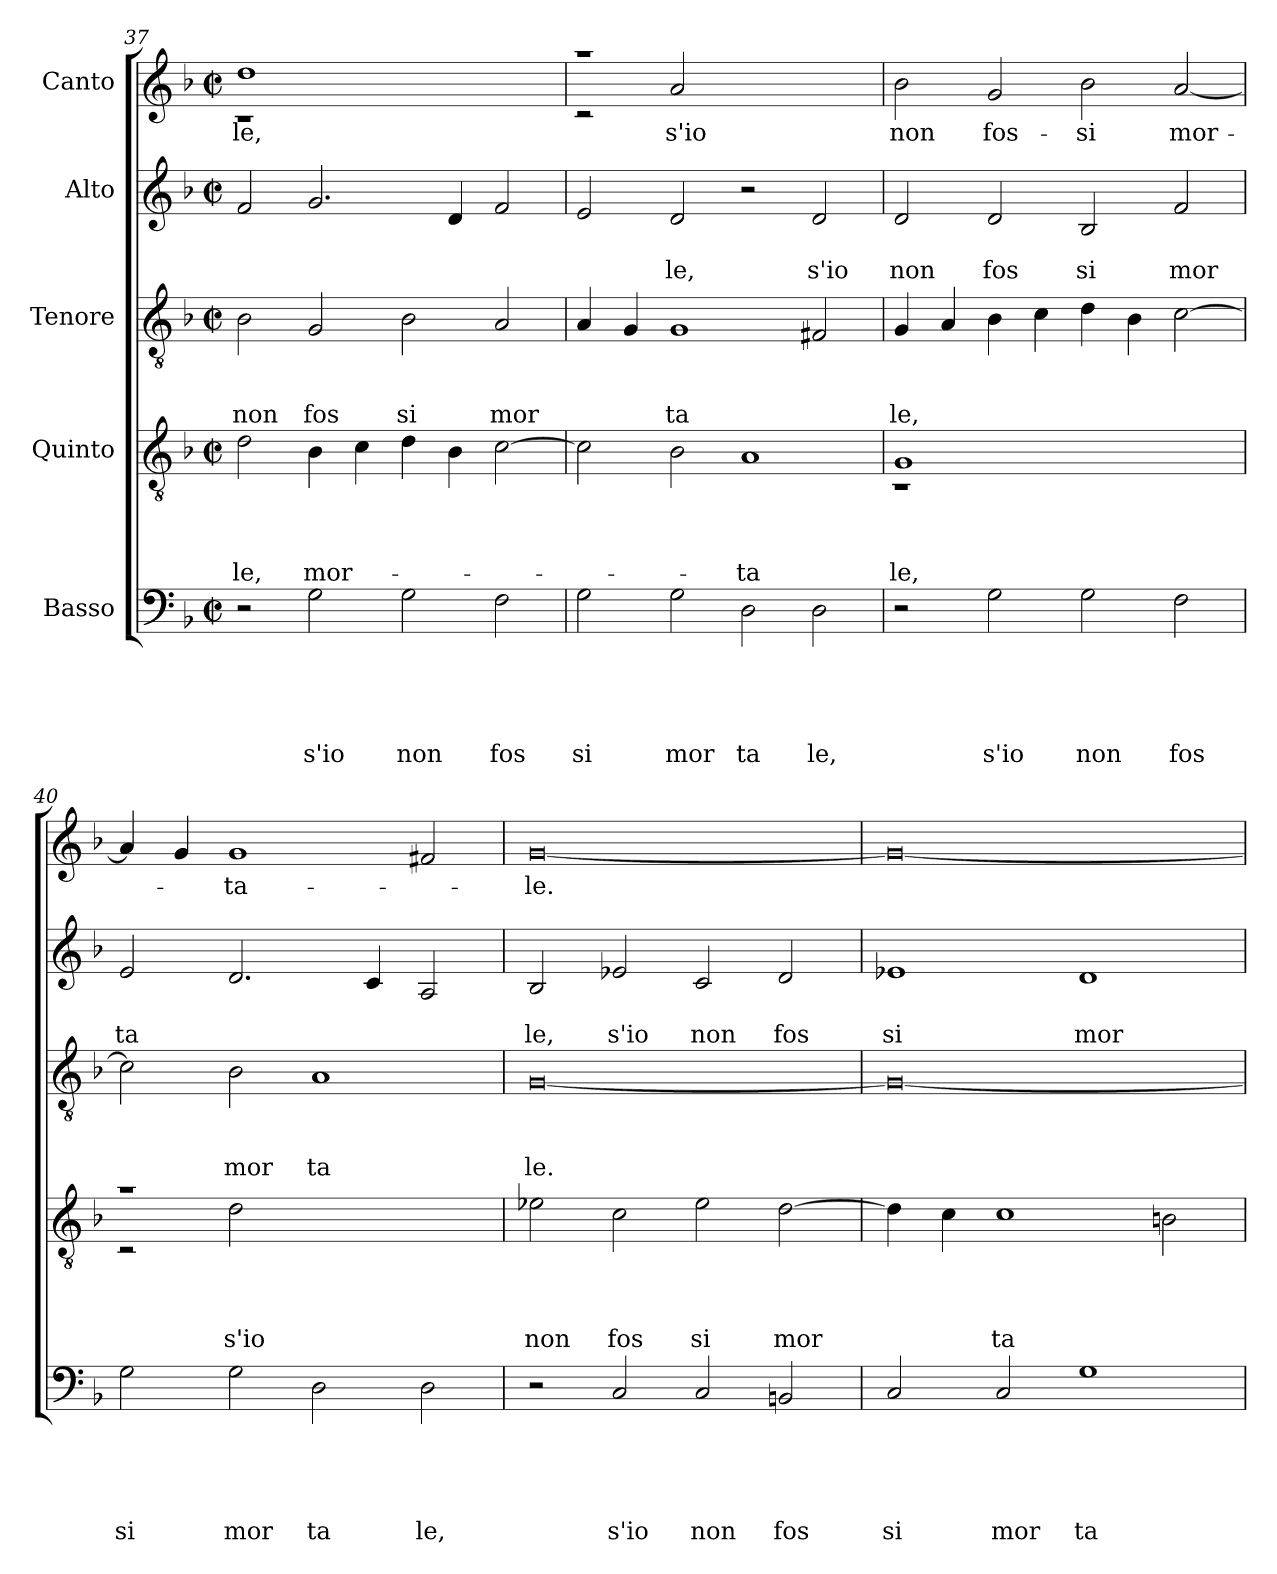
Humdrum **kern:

**kern	**text	**text	**text	**text	**text	**kern	**text	**text	**text	**text	**kern	**text	**text	**text	**kern	**text	**text	**kern	**text
*part5	*part5	*part5	*part5	*part5	*part5	*part4	*part4	*part4	*part4	*part4	*part3	*part3	*part3	*part3	*part2	*part2	*part2	*part1	*part1
*staff5	*staff5	*staff5	*staff5	*staff5	*staff5	*staff4	*staff4	*staff4	*staff4	*staff4	*staff3	*staff3	*staff3	*staff3	*staff2	*staff2	*staff2	*staff1	*staff1
*I"Basso	*	*	*	*	*	*I"Quinto	*	*	*	*	*I"Tenore	*	*	*	*I"Alto	*	*	*I"Canto	*
*clefF4	*	*	*	*	*	*clefGv2	*	*	*	*	*clefGv2	*	*	*	*clefG2	*	*	*clefG2	*
*k[b-]	*	*	*	*	*	*k[b-]	*	*	*	*	*k[b-]	*	*	*	*k[b-]	*	*	*k[b-]	*
*F:	*	*	*	*	*	*F:	*	*	*	*	*F:	*	*	*	*F:	*	*	*F:	*
*M2/2	*	*	*	*	*	*M2/2	*	*	*	*	*M2/2	*	*	*	*M2/2	*	*	*M2/2	*
*met(c|)	*	*	*	*	*	*met(c|)	*	*	*	*	*met(c|)	*	*	*	*met(c|)	*	*	*met(c|)	*
=37	=37	=37	=37	=37	=37	=37	=37	=37	=37	=37	=37	=37	=37	=37	=37	=37	=37	=37	=37
*	*	*	*	*	*	*	*	*	*	*	*	*	*	*	*	*	*	*^	*
!	!	!	!	!	!	!	!	!	!	!LO:LY:b	!	!	!	!LO:LY:b	!	!	!	!	!LO:N:vis=1	!LO:LY:b
2r	.	.	.	.	.	2d\	.	.	.	-le,	2B-\	.	.	non	2f/	.	.	1dd	0rc	-le,
!	!	!	!	!	!LO:LY:b	!	!	!	!	!LO:LY:b	!	!	!	!LO:LY:b	!	!	!	!	!	!
2G\	.	.	.	.	s'io	4B-\	.	.	.	mor-	2G/	.	.	fos	2.g/	.	.	.	.	.
.	.	.	.	.	.	4c\	.	.	.	.	.	.	.	.	.	.	.	.	.	.
!	!	!	!	!	!LO:LY:b	!	!	!	!	!	!	!	!	!LO:LY:b	!	!	!	!	!	!
2G\	.	.	.	.	non	4d\	.	.	.	.	2B-\	.	.	si	.	.	.	1ryy	.	.
.	.	.	.	.	.	4B-\	.	.	.	.	.	.	.	.	4d/	.	.	.	.	.
!	!	!	!	!	!LO:LY:b	!	!	!	!	!	!	!	!	!LO:LY:b	!	!	!	!	!	!
2F\	.	.	.	.	fos	[>2c\	.	.	.	.	2A/	.	.	mor	2f/	.	.	.	.	.
!!LO:PB:g=z	!!
=38	=38	=38	=38	=38	=38	=38	=38	=38	=38	=38	=38	=38	=38	=38	=38	=38	=38	=38	=38	=38
!	!	!	!	!	!LO:LY:b	!	!	!	!	!	!	!	!	!	!	!	!	!	!	!
2G\	.	.	.	.	si	2c\]	.	.	.	.	4A/	.	.	.	2e/	.	.	1raa	2rc	.
.	.	.	.	.	.	.	.	.	.	.	4G/	.	.	.	.	.	.	.	.	.
!	!	!	!	!	!LO:LY:b	!	!	!	!	!	!	!	!	!LO:LY:b	!	!	!LO:LY:b	!	!	!LO:LY:b
2G\	.	.	.	.	mor	2B-\	.	.	.	.	1G	.	.	ta	2d/	.	le,	.	2a/	s'io
!	!	!	!	!	!LO:LY:b	!	!	!	!	!LO:LY:b	!	!	!	!	!	!	!	!	!	!
2D\	.	.	.	.	ta	1A	.	.	.	-ta	.	.	.	.	2r	.	.	1ryy	1ryy	.
!	!	!	!	!	!LO:LY:b	!	!	!	!	!	!	!	!	!	!	!	!LO:LY:b	!	!	!
2D\	.	.	.	.	le,	.	.	.	.	.	2F#/	.	.	.	2d/	.	s'io	.	.	.
*	*	*	*	*	*	*	*	*	*	*	*	*	*	*	*	*	*	*v	*v	*
=39	=39	=39	=39	=39	=39	=39	=39	=39	=39	=39	=39	=39	=39	=39	=39	=39	=39	=39	=39
*	*	*	*	*	*	*^	*	*	*	*	*	*	*	*	*	*	*	*	*
!	!	!	!	!	!	!	!LO:N:vis=1	!	!	!	!LO:LY:b	!	!	!	!LO:LY:b	!	!	!LO:LY:b	!	!LO:LY:b
2r	.	.	.	.	.	1G	0rC	.	.	.	le,	4G/	.	.	le,	2d/	.	non	2b-\	non
.	.	.	.	.	.	.	.	.	.	.	.	4A/	.	.	.	.	.	.	.	.
!	!	!	!	!	!LO:LY:b	!	!	!	!	!	!	!	!	!	!	!	!	!LO:LY:b	!	!LO:LY:b
2G\	.	.	.	.	s'io	.	.	.	.	.	.	4B-\	.	.	.	2d/	.	fos	2g/	fos-
.	.	.	.	.	.	.	.	.	.	.	.	4c\	.	.	.	.	.	.	.	.
!	!	!	!	!	!LO:LY:b	!	!	!	!	!	!	!	!	!	!	!	!	!LO:LY:b	!	!LO:LY:b
2G\	.	.	.	.	non	1ryy	.	.	.	.	.	4d\	.	.	.	2B-/	.	si	2b-\	-si
.	.	.	.	.	.	.	.	.	.	.	.	4B-\	.	.	.	.	.	.	.	.
!	!	!	!	!	!LO:LY:b	!	!	!	!	!	!	!	!	!	!	!	!	!LO:LY:b	!	!LO:LY:b
2F\	.	.	.	.	fos	.	.	.	.	.	.	[>2c\	.	.	.	2f/	.	mor	[<2a/	mor-
=40	=40	=40	=40	=40	=40	=40	=40	=40	=40	=40	=40	=40	=40	=40	=40	=40	=40	=40	=40	=40
!	!	!	!	!	!LO:LY:b	!	!	!	!	!	!	!	!	!	!	!	!	!LO:LY:b	!	!
2G\	.	.	.	.	si	1ra	2rC	.	.	.	.	2c\]	.	.	.	2e/	.	ta	4a/]	.
.	.	.	.	.	.	.	.	.	.	.	.	.	.	.	.	.	.	.	4g/	.
!	!	!	!	!	!LO:LY:b	!	!	!	!	!	!LO:LY:b	!	!	!	!LO:LY:b	!	!	!	!	!LO:LY:b
2G\	.	.	.	.	mor	.	2d\	.	.	.	s'io	2B-\	.	.	mor	2.d/	.	.	1g	-ta-
!	!	!	!	!	!LO:LY:b	!	!	!	!	!	!	!	!	!	!LO:LY:b	!	!	!	!	!
2D\	.	.	.	.	ta	1ryy	1ryy	.	.	.	.	1A	.	.	ta	.	.	.	.	.
.	.	.	.	.	.	.	.	.	.	.	.	.	.	.	.	4c/	.	.	.	.
!	!	!	!	!	!LO:LY:b	!	!	!	!	!	!	!	!	!	!	!	!	!	!	!
2D\	.	.	.	.	le,	.	.	.	.	.	.	.	.	.	.	2A/	.	.	2f#/	.
*	*	*	*	*	*	*v	*v	*	*	*	*	*	*	*	*	*	*	*	*	*
=41	=41	=41	=41	=41	=41	=41	=41	=41	=41	=41	=41	=41	=41	=41	=41	=41	=41	=41	=41
!	!	!	!	!	!	!	!	!	!	!LO:LY:b	!	!	!	!LO:LY:b	!	!	!LO:LY:b	!	!LO:LY:b
2r	.	.	.	.	.	2e-X\	.	.	.	non	[<0G	.	.	le.	2B-/	.	le,	[<0g	-le.
!	!	!	!	!	!LO:LY:b	!	!	!	!	!LO:LY:b	!	!	!	!	!	!	!LO:LY:b	!	!
2C/	.	.	.	.	s'io	2c\	.	.	.	fos	.	.	.	.	2e-X/	.	s'io	.	.
!	!	!	!	!	!LO:LY:b	!	!	!	!	!LO:LY:b	!	!	!	!	!	!	!LO:LY:b	!	!
2C/	.	.	.	.	non	2e-\	.	.	.	si	.	.	.	.	2c/	.	non	.	.
!	!	!	!	!	!LO:LY:b	!	!	!	!	!LO:LY:b	!	!	!	!	!	!	!LO:LY:b	!	!
2BB/	.	.	.	.	fos	[>2d\	.	.	.	mor	.	.	.	.	2d/	.	fos	.	.
=42	=42	=42	=42	=42	=42	=42	=42	=42	=42	=42	=42	=42	=42	=42	=42	=42	=42	=42	=42
!	!	!	!	!	!LO:LY:b	!	!	!	!	!	!	!	!	!	!	!	!LO:LY:b	!	!
2C/	.	.	.	.	si	4d\]	.	.	.	.	0G_	.	.	.	1e-	.	si	0g_	.
.	.	.	.	.	.	4c\	.	.	.	.	.	.	.	.	.	.	.	.	.
!	!	!	!	!	!LO:LY:b	!	!	!	!	!LO:LY:b	!	!	!	!	!	!	!	!	!
2C/	.	.	.	.	mor	1c	.	.	.	ta	.	.	.	.	.	.	.	.	.
!	!	!	!	!	!LO:LY:b	!	!	!	!	!	!	!	!	!	!	!	!LO:LY:b	!	!
1G	.	.	.	.	ta	.	.	.	.	.	.	.	.	.	1d	.	mor	.	.
.	.	.	.	.	.	2B\	.	.	.	.	.	.	.	.	.	.	.	.	.
=	=	=	=	=	=	=	=	=	=	=	=	=	=	=	=	=	=	=	=
*-	*-	*-	*-	*-	*-	*-	*-	*-	*-	*-	*-	*-	*-	*-	*-	*-	*-	*-	*-
